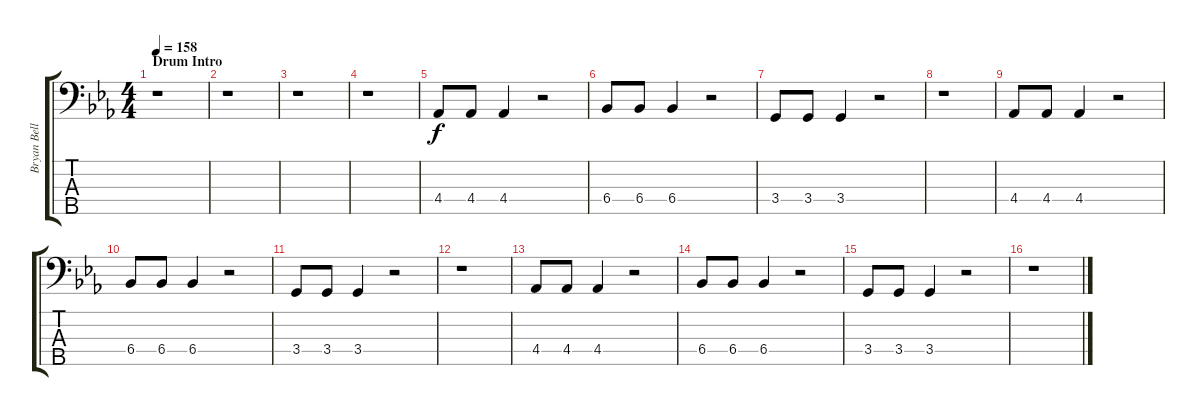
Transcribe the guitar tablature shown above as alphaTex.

\track ("Bryan Beller (Bass)" "Bryan Bell") {instrument electricbassfinger}
\staff {score tabs}
\tuning (G2 D2 A1 E1 B0) {hide}
\ts (4 4)
\section ("" "Drum Intro")
\tempo 158
\clef f4
\ks eb
r.1{dy f instrument electricbassfinger} |
r.1 |
r.1 |
r.1 |
4.4.8 4.4.8 4.4.4 r.2 |
6.4.8 6.4.8 6.4.4 r.2 |
3.4.8 3.4.8 3.4.4 r.2 |
r.1 |
4.4.8 4.4.8 4.4.4 r.2 |
6.4.8 6.4.8 6.4.4 r.2 |
3.4.8 3.4.8 3.4.4 r.2 |
r.1 |
4.4.8 4.4.8 4.4.4 r.2 |
6.4.8 6.4.8 6.4.4 r.2 |
3.4.8 3.4.8 3.4.4 r.2 |
r.1
